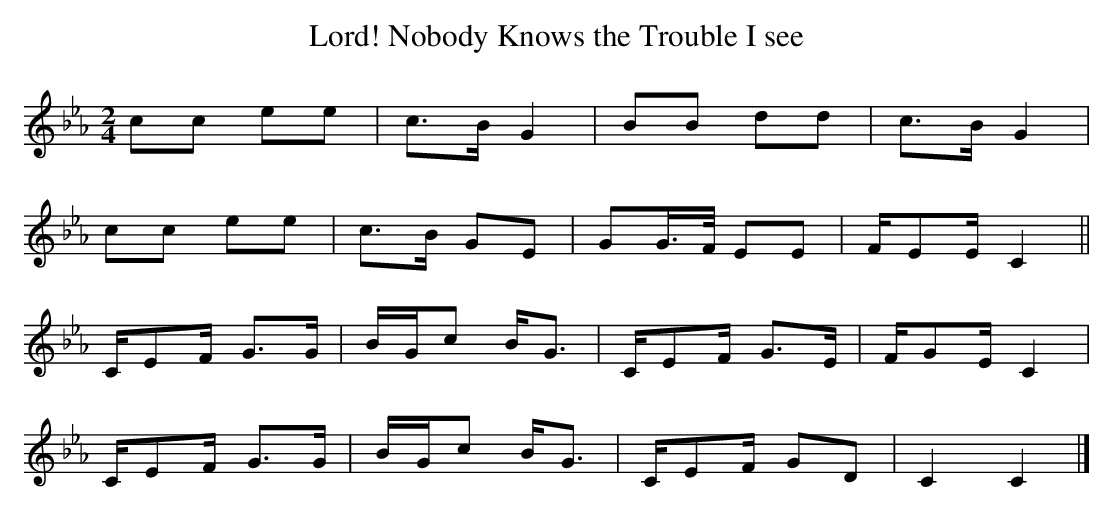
X:1
T:Nobody Knows the Trouble I see, Lord!
M:2/4
L:1/16
K:CMin
c2c2 e2e2|c3B  G4  |B2B2  d2d2|c3B   G4 |
c2c2 e2e2|c3B  G2E2|G2G>F E2E2|FE2E  C4||
CE2F G3G |BGc2 BG3 |CE2F  G3E |FG2E  C4 |
CE2F G3G |BGc2 BG3 |CE2F  G2D2|C4    C4|]

in 1970s British rock:
